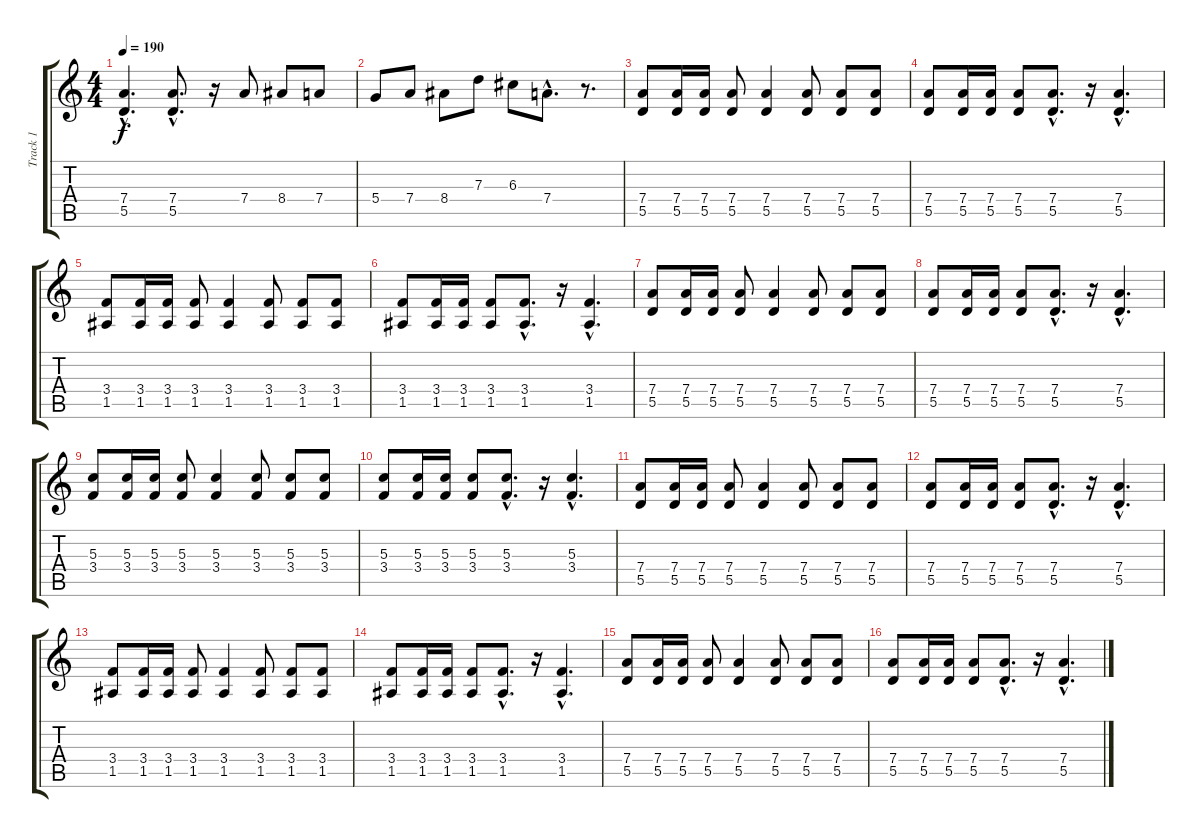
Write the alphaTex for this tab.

\track ("Track 1" "Track 1") {instrument distortionguitar}
\staff {score tabs}
\tuning (E4 B3 G3 D3 A2 E2) {hide}
\ts (4 4)
\tempo 190
\clef g2
\ks c
(7.4{hac} 5.5{hac}).4{d dy f} (7.4{hac} 5.5{hac}).8{d} r.16 7.4.8 8.4.8 7.4.8 |
5.4.8 7.4.8 8.4.8 7.3.8 6.3.8 7.4{hac}.8{d} r.8{d} |
(7.4 5.5).8 (7.4 5.5).16 (7.4 5.5).16 (7.4 5.5).8 (7.4 5.5).4 (7.4 5.5).8 (7.4 5.5).8 (7.4 5.5).8 |
(7.4 5.5).8 (7.4 5.5).16 (7.4 5.5).16 (7.4 5.5).8 (7.4{hac} 5.5{hac}).8{d} r.16 (7.4{hac} 5.5{hac}).4{d} |
(3.4 1.5).8 (3.4 1.5).16 (3.4 1.5).16 (3.4 1.5).8 (3.4 1.5).4 (3.4 1.5).8 (3.4 1.5).8 (3.4 1.5).8 |
(3.4 1.5).8 (3.4 1.5).16 (3.4 1.5).16 (3.4 1.5).8 (3.4{hac} 1.5{hac}).8{d} r.16 (3.4{hac} 1.5{hac}).4{d} |
(7.4 5.5).8 (7.4 5.5).16 (7.4 5.5).16 (7.4 5.5).8 (7.4 5.5).4 (7.4 5.5).8 (7.4 5.5).8 (7.4 5.5).8 |
(7.4 5.5).8 (7.4 5.5).16 (7.4 5.5).16 (7.4 5.5).8 (7.4{hac} 5.5{hac}).8{d} r.16 (7.4{hac} 5.5{hac}).4{d} |
(5.3 3.4).8 (5.3 3.4).16 (5.3 3.4).16 (5.3 3.4).8 (5.3 3.4).4 (5.3 3.4).8 (5.3 3.4).8 (5.3 3.4).8 |
(5.3 3.4).8 (5.3 3.4).16 (5.3 3.4).16 (5.3 3.4).8 (5.3{hac} 3.4{hac}).8{d} r.16 (5.3{hac} 3.4{hac}).4{d} |
(7.4 5.5).8 (7.4 5.5).16 (7.4 5.5).16 (7.4 5.5).8 (7.4 5.5).4 (7.4 5.5).8 (7.4 5.5).8 (7.4 5.5).8 |
(7.4 5.5).8 (7.4 5.5).16 (7.4 5.5).16 (7.4 5.5).8 (7.4{hac} 5.5{hac}).8{d} r.16 (7.4{hac} 5.5{hac}).4{d} |
(3.4 1.5).8 (3.4 1.5).16 (3.4 1.5).16 (3.4 1.5).8 (3.4 1.5).4 (3.4 1.5).8 (3.4 1.5).8 (3.4 1.5).8 |
(3.4 1.5).8 (3.4 1.5).16 (3.4 1.5).16 (3.4 1.5).8 (3.4{hac} 1.5{hac}).8{d} r.16 (3.4{hac} 1.5{hac}).4{d} |
(7.4 5.5).8 (7.4 5.5).16 (7.4 5.5).16 (7.4 5.5).8 (7.4 5.5).4 (7.4 5.5).8 (7.4 5.5).8 (7.4 5.5).8 |
(7.4 5.5).8 (7.4 5.5).16 (7.4 5.5).16 (7.4 5.5).8 (7.4{hac} 5.5{hac}).8{d} r.16 (7.4{hac} 5.5{hac}).4{d}
